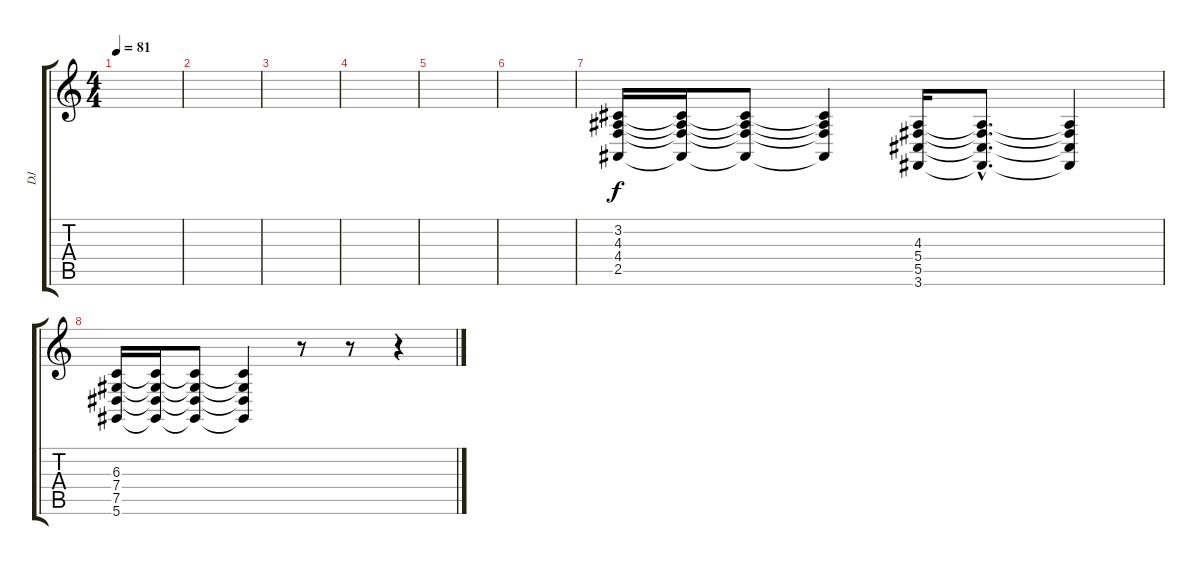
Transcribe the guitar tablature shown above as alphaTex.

\track ("DJ" "DJ") {instrument pad6metallic}
\staff {score tabs}
\tuning (Eb4 Bb3 Gb3 Db3 Ab2 Eb2) {hide}
\ts (4 4)
\tempo 81
\clef g2
\ks c
|
|
|
|
|
|
(3.2 4.3 4.4 2.5).16 (3.2{t} 4.3{t} 4.4{t} 2.5{t}).16 (3.2{t} 4.3{t} 4.4{t} 2.5{t}).8 (3.2{t} 4.3{t} 4.4{t} 2.5{t}).4 (4.3 5.4 5.5 3.6).16 (4.3{hac t} 5.4{hac t} 5.5{hac t} 3.6{hac t}).8{d} (4.3{t} 5.4{t} 5.5{t} 3.6{t}).4 |
(6.3 7.4 7.5 5.6).16 (6.3{t} 7.4{t} 7.5{t} 5.6{t}).16 (6.3{t} 7.4{t} 7.5{t} 5.6{t}).8 (6.3{t} 7.4{t} 7.5{t} 5.6{t}).4 r.8 r.8 r.4
